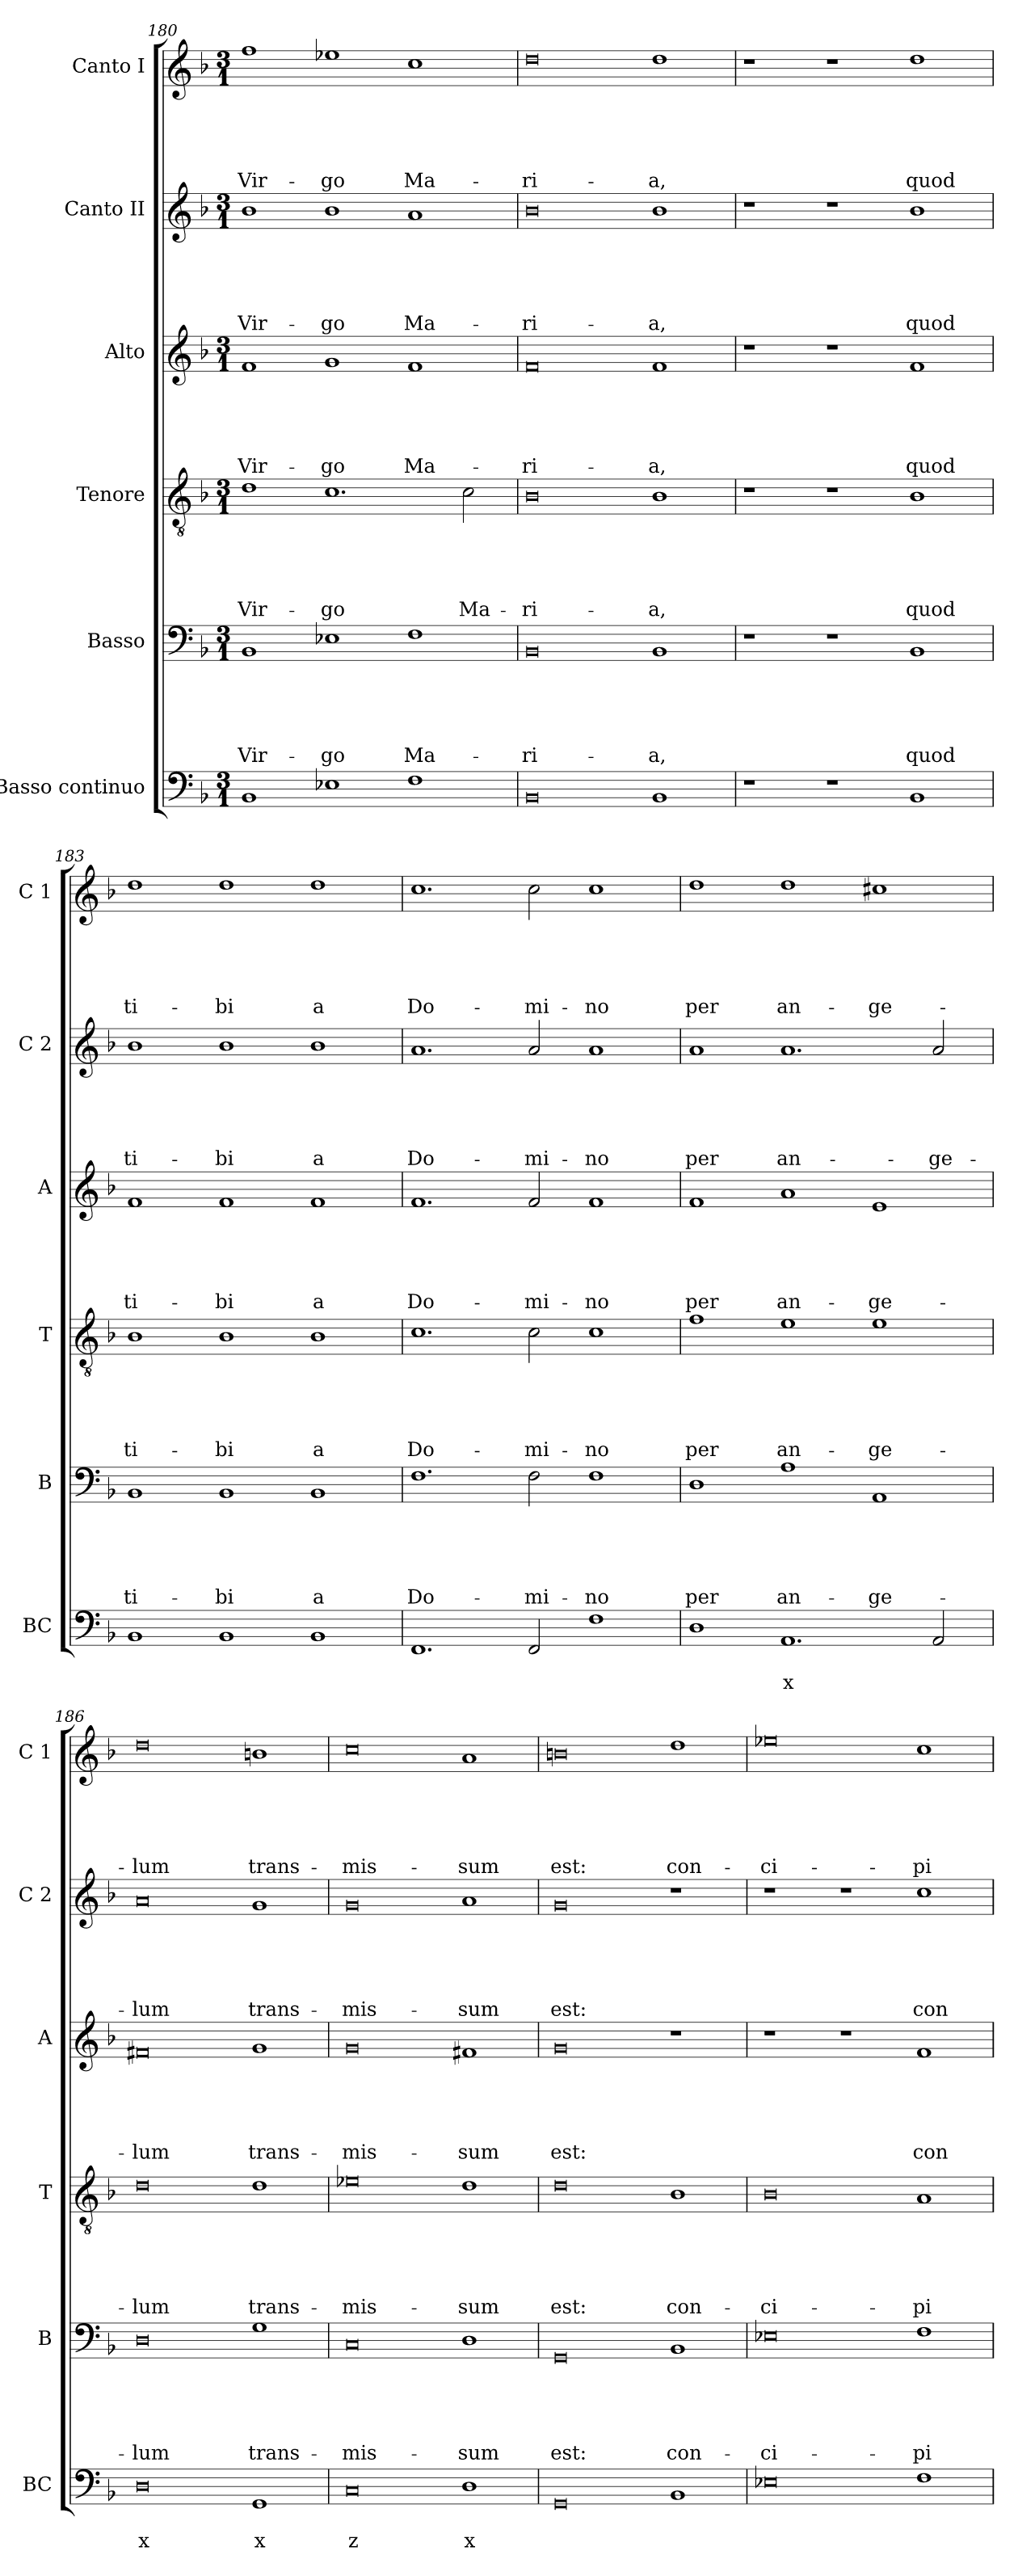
**kern	**text	**text	**kern	**text	**text	**text	**text	**text	**kern	**text	**text	**text	**text	**text	**kern	**text	**text	**text	**text	**text	**kern	**text	**text	**text	**text	**text	**kern	**text	**text	**text	**text	**text
*part6	*part6	*part6	*part5	*part5	*part5	*part5	*part5	*part5	*part4	*part4	*part4	*part4	*part4	*part4	*part3	*part3	*part3	*part3	*part3	*part3	*part2	*part2	*part2	*part2	*part2	*part2	*part1	*part1	*part1	*part1	*part1	*part1
*staff6	*staff6	*staff6	*staff5	*staff5	*staff5	*staff5	*staff5	*staff5	*staff4	*staff4	*staff4	*staff4	*staff4	*staff4	*staff3	*staff3	*staff3	*staff3	*staff3	*staff3	*staff2	*staff2	*staff2	*staff2	*staff2	*staff2	*staff1	*staff1	*staff1	*staff1	*staff1	*staff1
*I"Basso continuo	*	*	*I"Basso	*	*	*	*	*	*I"Tenore	*	*	*	*	*	*I"Alto	*	*	*	*	*	*I"Canto II	*	*	*	*	*	*I"Canto I	*	*	*	*	*
*I'BC	*	*	*I'B	*	*	*	*	*	*I'T	*	*	*	*	*	*I'A	*	*	*	*	*	*I'C 2	*	*	*	*	*	*I'C 1	*	*	*	*	*
*clefF4	*	*	*clefF4	*	*	*	*	*	*clefGv2	*	*	*	*	*	*clefG2	*	*	*	*	*	*clefG2	*	*	*	*	*	*clefG2	*	*	*	*	*
*k[b-]	*	*	*k[b-]	*	*	*	*	*	*k[b-]	*	*	*	*	*	*k[b-]	*	*	*	*	*	*k[b-]	*	*	*	*	*	*k[b-]	*	*	*	*	*
*F:	*	*	*F:	*	*	*	*	*	*F:	*	*	*	*	*	*F:	*	*	*	*	*	*F:	*	*	*	*	*	*F:	*	*	*	*	*
*M3/1	*	*	*M3/1	*	*	*	*	*	*M3/1	*	*	*	*	*	*M3/1	*	*	*	*	*	*M3/1	*	*	*	*	*	*M3/1	*	*	*	*	*
=180	=180	=180	=180	=180	=180	=180	=180	=180	=180	=180	=180	=180	=180	=180	=180	=180	=180	=180	=180	=180	=180	=180	=180	=180	=180	=180	=180	=180	=180	=180	=180	=180
!	!	!	!	!	!	!	!	!LO:LY:b	!	!	!	!	!	!LO:LY:b	!	!	!	!	!	!LO:LY:b	!	!	!	!	!	!LO:LY:b	!	!	!	!	!	!LO:LY:b
1BB-	.	.	1BB-	.	.	.	.	Vir-	1d	.	.	.	.	Vir-	1f	.	.	.	.	Vir-	1b-	.	.	.	.	Vir-	1ff	.	.	.	.	Vir-
!	!	!	!	!	!	!	!	!LO:LY:b	!	!	!	!	!	!LO:LY:b	!	!	!	!	!	!LO:LY:b	!	!	!	!	!	!LO:LY:b	!	!	!	!	!	!LO:LY:b
1E-X	.	.	1E-X	.	.	.	.	-go	1.c	.	.	.	.	-go	1g	.	.	.	.	-go	1b-	.	.	.	.	-go	1ee-X	.	.	.	.	-go
!	!	!	!	!	!	!	!	!LO:LY:b	!	!	!	!	!	!	!	!	!	!	!	!LO:LY:b	!	!	!	!	!	!LO:LY:b	!	!	!	!	!	!LO:LY:b
1F	.	.	1F	.	.	.	.	Ma-	.	.	.	.	.	.	1f	.	.	.	.	Ma-	1a	.	.	.	.	Ma-	1cc	.	.	.	.	Ma-
!	!	!	!	!	!	!	!	!	!	!	!	!	!	!LO:LY:b	!	!	!	!	!	!	!	!	!	!	!	!	!	!	!	!	!	!
.	.	.	.	.	.	.	.	.	2c\	.	.	.	.	Ma-	.	.	.	.	.	.	.	.	.	.	.	.	.	.	.	.	.	.
!!LO:LB:g=z
=181	=181	=181	=181	=181	=181	=181	=181	=181	=181	=181	=181	=181	=181	=181	=181	=181	=181	=181	=181	=181	=181	=181	=181	=181	=181	=181	=181	=181	=181	=181	=181	=181
!	!	!	!	!	!	!	!	!LO:LY:b	!	!	!	!	!	!LO:LY:b	!	!	!	!	!	!LO:LY:b	!	!	!	!	!	!LO:LY:b	!	!	!	!	!	!LO:LY:b
0BB-	.	.	0BB-	.	.	.	.	-ri-	0B-	.	.	.	.	-ri-	0f	.	.	.	.	-ri-	0b-	.	.	.	.	-ri-	0dd	.	.	.	.	-ri-
!	!	!	!	!	!	!	!	!LO:LY:b	!	!	!	!	!	!LO:LY:b	!	!	!	!	!	!LO:LY:b	!	!	!	!	!	!LO:LY:b	!	!	!	!	!	!LO:LY:b
1BB-	.	.	1BB-	.	.	.	.	-a,	1B-	.	.	.	.	-a,	1f	.	.	.	.	-a,	1b-	.	.	.	.	-a,	1dd	.	.	.	.	-a,
=182	=182	=182	=182	=182	=182	=182	=182	=182	=182	=182	=182	=182	=182	=182	=182	=182	=182	=182	=182	=182	=182	=182	=182	=182	=182	=182	=182	=182	=182	=182	=182	=182
1r	.	.	1r	.	.	.	.	.	1r	.	.	.	.	.	1r	.	.	.	.	.	1r	.	.	.	.	.	1r	.	.	.	.	.
1r	.	.	1r	.	.	.	.	.	1r	.	.	.	.	.	1r	.	.	.	.	.	1r	.	.	.	.	.	1r	.	.	.	.	.
!	!	!	!	!	!	!	!	!LO:LY:b	!	!	!	!	!	!LO:LY:b	!	!	!	!	!	!LO:LY:b	!	!	!	!	!	!LO:LY:b	!	!	!	!	!	!LO:LY:b
1BB-	.	.	1BB-	.	.	.	.	quod	1B-	.	.	.	.	quod	1f	.	.	.	.	quod	1b-	.	.	.	.	quod	1dd	.	.	.	.	quod
=183	=183	=183	=183	=183	=183	=183	=183	=183	=183	=183	=183	=183	=183	=183	=183	=183	=183	=183	=183	=183	=183	=183	=183	=183	=183	=183	=183	=183	=183	=183	=183	=183
!	!	!	!	!	!	!	!	!LO:LY:b	!	!	!	!	!	!LO:LY:b	!	!	!	!	!	!LO:LY:b	!	!	!	!	!	!LO:LY:b	!	!	!	!	!	!LO:LY:b
1BB-	.	.	1BB-	.	.	.	.	ti-	1B-	.	.	.	.	ti-	1f	.	.	.	.	ti-	1b-	.	.	.	.	ti-	1dd	.	.	.	.	ti-
!	!	!	!	!	!	!	!	!LO:LY:b	!	!	!	!	!	!LO:LY:b	!	!	!	!	!	!LO:LY:b	!	!	!	!	!	!LO:LY:b	!	!	!	!	!	!LO:LY:b
1BB-	.	.	1BB-	.	.	.	.	-bi	1B-	.	.	.	.	-bi	1f	.	.	.	.	-bi	1b-	.	.	.	.	-bi	1dd	.	.	.	.	-bi
!	!	!	!	!	!	!	!	!LO:LY:b	!	!	!	!	!	!LO:LY:b	!	!	!	!	!	!LO:LY:b	!	!	!	!	!	!LO:LY:b	!	!	!	!	!	!LO:LY:b
1BB-	.	.	1BB-	.	.	.	.	a	1B-	.	.	.	.	a	1f	.	.	.	.	a	1b-	.	.	.	.	a	1dd	.	.	.	.	a
=184	=184	=184	=184	=184	=184	=184	=184	=184	=184	=184	=184	=184	=184	=184	=184	=184	=184	=184	=184	=184	=184	=184	=184	=184	=184	=184	=184	=184	=184	=184	=184	=184
!	!	!	!	!	!	!	!	!LO:LY:b	!	!	!	!	!	!LO:LY:b	!	!	!	!	!	!LO:LY:b	!	!	!	!	!	!LO:LY:b	!	!	!	!	!	!LO:LY:b
1.FF	.	.	1.F	.	.	.	.	Do-	1.c	.	.	.	.	Do-	1.f	.	.	.	.	Do-	1.a	.	.	.	.	Do-	1.cc	.	.	.	.	Do-
!	!	!	!	!	!	!	!	!LO:LY:b	!	!	!	!	!	!LO:LY:b	!	!	!	!	!	!LO:LY:b	!	!	!	!	!	!LO:LY:b	!	!	!	!	!	!LO:LY:b
2FF/	.	.	2F\	.	.	.	.	-mi-	2c\	.	.	.	.	-mi-	2f/	.	.	.	.	-mi-	2a/	.	.	.	.	-mi-	2cc\	.	.	.	.	-mi-
!	!	!	!	!	!	!	!	!LO:LY:b	!	!	!	!	!	!LO:LY:b	!	!	!	!	!	!LO:LY:b	!	!	!	!	!	!LO:LY:b	!	!	!	!	!	!LO:LY:b
1F	.	.	1F	.	.	.	.	-no	1c	.	.	.	.	-no	1f	.	.	.	.	-no	1a	.	.	.	.	-no	1cc	.	.	.	.	-no
=185	=185	=185	=185	=185	=185	=185	=185	=185	=185	=185	=185	=185	=185	=185	=185	=185	=185	=185	=185	=185	=185	=185	=185	=185	=185	=185	=185	=185	=185	=185	=185	=185
!	!	!	!	!	!	!	!	!LO:LY:b	!	!	!	!	!	!LO:LY:b	!	!	!	!	!	!LO:LY:b	!	!	!	!	!	!LO:LY:b	!	!	!	!	!	!LO:LY:b
1D	.	.	1D	.	.	.	.	per	1f	.	.	.	.	per	1f	.	.	.	.	per	1a	.	.	.	.	per	1dd	.	.	.	.	per
!	!	!LO:LY:b	!	!	!	!	!	!LO:LY:b	!	!	!	!	!	!LO:LY:b	!	!	!	!	!	!LO:LY:b	!	!	!	!	!	!LO:LY:b	!	!	!	!	!	!LO:LY:b
1.AA	.	x	1A	.	.	.	.	an-	1e	.	.	.	.	an-	1a	.	.	.	.	an-	1.a	.	.	.	.	an-	1dd	.	.	.	.	an-
!	!	!	!	!	!	!	!	!LO:LY:b	!	!	!	!	!	!LO:LY:b	!	!	!	!	!	!LO:LY:b	!	!	!	!	!	!	!	!	!	!	!	!LO:LY:b
.	.	.	1AA	.	.	.	.	-ge-	1e	.	.	.	.	-ge-	1e	.	.	.	.	-ge-	.	.	.	.	.	.	1cc#X	.	.	.	.	-ge-
!	!	!	!	!	!	!	!	!	!	!	!	!	!	!	!	!	!	!	!	!	!	!	!	!	!	!LO:LY:b	!	!	!	!	!	!
2AA/	.	.	.	.	.	.	.	.	.	.	.	.	.	.	.	.	.	.	.	.	2a/	.	.	.	.	-ge-	.	.	.	.	.	.
!!LO:PB:g=z
=186	=186	=186	=186	=186	=186	=186	=186	=186	=186	=186	=186	=186	=186	=186	=186	=186	=186	=186	=186	=186	=186	=186	=186	=186	=186	=186	=186	=186	=186	=186	=186	=186
!	!	!LO:LY:b	!	!	!	!	!	!LO:LY:b	!	!	!	!	!	!LO:LY:b	!	!	!	!	!	!LO:LY:b	!	!	!	!	!	!LO:LY:b	!	!	!	!	!	!LO:LY:b
0D	.	x	0D	.	.	.	.	-lum	0d	.	.	.	.	-lum	0f#X	.	.	.	.	-lum	0a	.	.	.	.	-lum	0dd	.	.	.	.	-lum
!	!	!LO:LY:b	!	!	!	!	!	!LO:LY:b	!	!	!	!	!	!LO:LY:b	!	!	!	!	!	!LO:LY:b	!	!	!	!	!	!LO:LY:b	!	!	!	!	!	!LO:LY:b
1GG	.	x	1G	.	.	.	.	trans-	1d	.	.	.	.	trans-	1g	.	.	.	.	trans-	1g	.	.	.	.	trans-	1bn	.	.	.	.	trans-
=187	=187	=187	=187	=187	=187	=187	=187	=187	=187	=187	=187	=187	=187	=187	=187	=187	=187	=187	=187	=187	=187	=187	=187	=187	=187	=187	=187	=187	=187	=187	=187	=187
!	!	!LO:LY:b	!	!	!	!	!	!LO:LY:b	!	!	!	!	!	!LO:LY:b	!	!	!	!	!	!LO:LY:b	!	!	!	!	!	!LO:LY:b	!	!	!	!	!	!LO:LY:b
0C	.	z	0C	.	.	.	.	-mis-	0e-X	.	.	.	.	-mis-	0g	.	.	.	.	-mis-	0g	.	.	.	.	-mis-	0cc	.	.	.	.	-mis-
!	!	!LO:LY:b	!	!	!	!	!	!LO:LY:b	!	!	!	!	!	!LO:LY:b	!	!	!	!	!	!LO:LY:b	!	!	!	!	!	!LO:LY:b	!	!	!	!	!	!LO:LY:b
1D	.	x	1D	.	.	.	.	-sum	1d	.	.	.	.	-sum	1f#X	.	.	.	.	-sum	1a	.	.	.	.	-sum	1a	.	.	.	.	-sum
=188	=188	=188	=188	=188	=188	=188	=188	=188	=188	=188	=188	=188	=188	=188	=188	=188	=188	=188	=188	=188	=188	=188	=188	=188	=188	=188	=188	=188	=188	=188	=188	=188
!	!	!	!	!	!	!	!	!LO:LY:b	!	!	!	!	!	!LO:LY:b	!	!	!	!	!	!LO:LY:b	!	!	!	!	!	!LO:LY:b	!	!	!	!	!	!LO:LY:b
0GG	.	.	0GG	.	.	.	.	est:	0d	.	.	.	.	est:	0g	.	.	.	.	est:	0g	.	.	.	.	est:	0bn	.	.	.	.	est:
!	!	!	!	!	!	!	!	!LO:LY:b	!	!	!	!	!	!LO:LY:b	!	!	!	!	!	!	!	!	!	!	!	!	!	!	!	!	!	!LO:LY:b
1BB-	.	.	1BB-	.	.	.	.	con-	1B-	.	.	.	.	con-	1r	.	.	.	.	.	1r	.	.	.	.	.	1dd	.	.	.	.	con-
=189	=189	=189	=189	=189	=189	=189	=189	=189	=189	=189	=189	=189	=189	=189	=189	=189	=189	=189	=189	=189	=189	=189	=189	=189	=189	=189	=189	=189	=189	=189	=189	=189
!	!	!	!	!	!	!	!	!LO:LY:b	!	!	!	!	!	!LO:LY:b	!	!	!	!	!	!	!	!	!	!	!	!	!	!	!	!	!	!LO:LY:b
0E-X	.	.	0E-X	.	.	.	.	-ci-	0B-	.	.	.	.	-ci-	1r	.	.	.	.	.	1r	.	.	.	.	.	0ee-X	.	.	.	.	-ci-
.	.	.	.	.	.	.	.	.	.	.	.	.	.	.	1r	.	.	.	.	.	1r	.	.	.	.	.	.	.	.	.	.	.
!	!	!	!	!	!	!	!	!LO:LY:b	!	!	!	!	!	!LO:LY:b	!	!	!	!	!	!LO:LY:b	!	!	!	!	!	!LO:LY:b	!	!	!	!	!	!LO:LY:b
1F	.	.	1F	.	.	.	.	-pi-	1A	.	.	.	.	-pi-	1f	.	.	.	.	con-	1cc	.	.	.	.	con-	1cc	.	.	.	.	-pi-
=	=	=	=	=	=	=	=	=	=	=	=	=	=	=	=	=	=	=	=	=	=	=	=	=	=	=	=	=	=	=	=	=
*-	*-	*-	*-	*-	*-	*-	*-	*-	*-	*-	*-	*-	*-	*-	*-	*-	*-	*-	*-	*-	*-	*-	*-	*-	*-	*-	*-	*-	*-	*-	*-	*-
